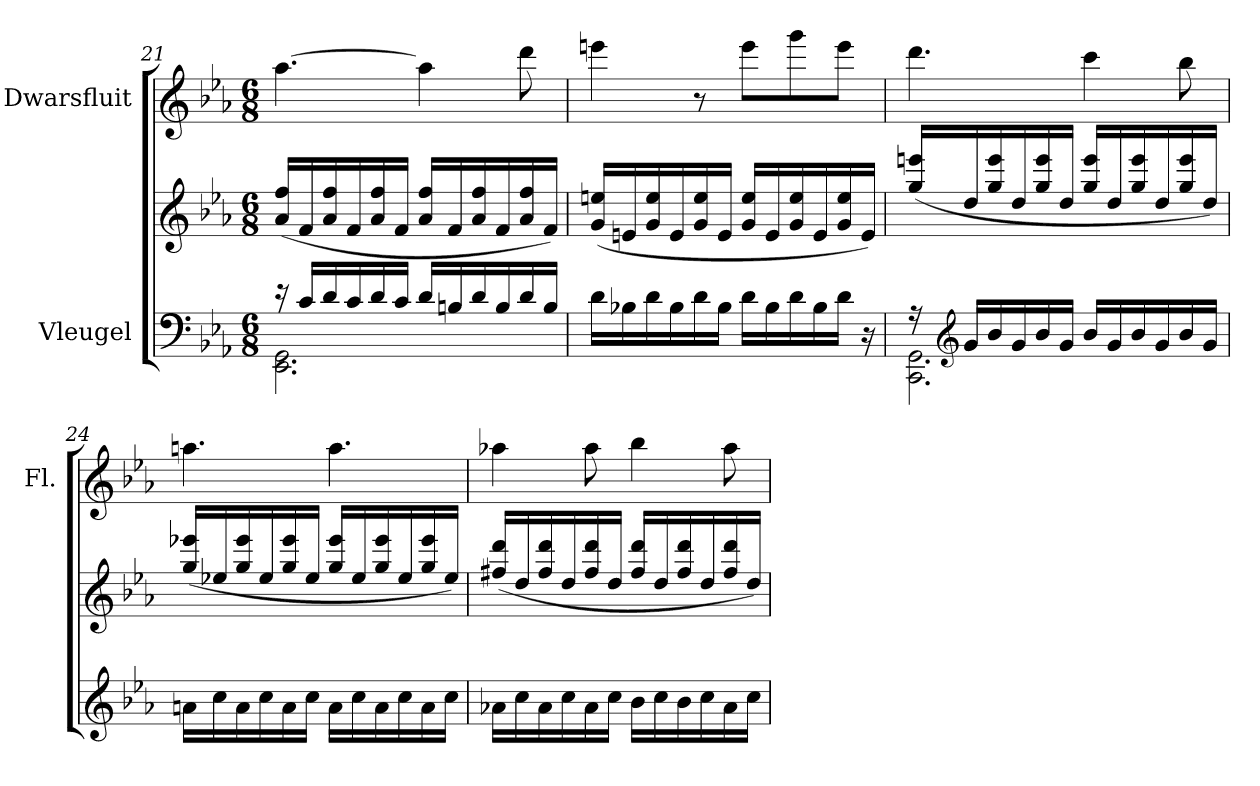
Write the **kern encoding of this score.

**kern	**kern	**kern
*part2	*part2	*part1
*staff3	*staff2	*staff1
*I"Vleugel	*	*I"Dwarsfluit
*	*	*I'Fl.
*clefF4	*clefG2	*clefG2
*k[b-e-a-]	*k[b-e-a-]	*k[b-e-a-]
*M6/8	*M6/8	*M6/8
=21	=21	=21
*^	*	*
16r	2.EE-\ 2.GG\	(>16a-/ 16ff/LL	[4.aa-\
16c/LL	.	16f/	.
16d/	.	16a-/ 16ff/	.
16c/	.	16f/	.
16d/	.	16a-/ 16ff/	.
16c/JJ	.	16f/JJ	.
16d/LL	.	16a-/ 16ff/LL	4aa-\]
16Bn/	.	16f/	.
16d/	.	16a-/ 16ff/	.
16B/	.	16f/	.
16d/	.	16a-/ 16ff/	8ddd\
16B/JJ	.	16f/JJ)	.
*v	*v	*	*
!!LO:PB:g=z
=22	=22	=22
16d\LL	(>16g/ 16een/LL	4eeen\
16B-X\	16en/	.
16d\	16g/ 16ee/	.
16B-\	16e/	.
16d\	16g/ 16ee/	8r
16B-\JJ	16e/JJ	.
*	*	*MM60
16d\LL	16g/ 16ee/LL	8eee\L
16B-\	16e/	.
16d\	16g/ 16ee/	8ggg\
16B-\	16e/	.
16d\JJ	16g/ 16ee/	8eee\J
16r	16e/JJ)	.
=23	=23	=23
*	*	*MM99
*^	*	*
16r	2.CC\ 2.GG\	(16gg/ 16eeen/LL	4.ddd\
*clefG2	*	*	*
16g/LL	.	16dd/	.
16b-/	.	16gg/ 16eee/	.
16g/	.	16dd/	.
16b-/	.	16gg/ 16eee/	.
16g/JJ	.	16dd/JJ	.
16b-/LL	.	16gg/ 16eee/LL	4ccc\
16g/	.	16dd/	.
16b-/	.	16gg/ 16eee/	.
16g/	.	16dd/	.
16b-/	.	16gg/ 16eee/	8bb-\
16g/JJ	.	16dd/JJ)	.
*v	*v	*	*
=24	=24	=24
16an\LL	(16gg/ 16eee-X/LL	4.aan\
16cc\	16ee-X/	.
16a\	16gg/ 16eee-/	.
16cc\	16ee-/	.
16a\	16gg/ 16eee-/	.
16cc\JJ	16ee-/JJ	.
16a\LL	16gg/ 16eee-/LL	4.aa\
16cc\	16ee-/	.
16a\	16gg/ 16eee-/	.
16cc\	16ee-/	.
16a\	16gg/ 16eee-/	.
16cc\JJ	16ee-/JJ)	.
!!LO:LB:g=z
=25	=25	=25
16a-X\LL	(16ff#X/ 16ddd/LL	4aa-X\
16cc\	16dd/	.
16a-\	16ff#/ 16ddd/	.
16cc\	16dd/	.
16a-\	16ff#/ 16ddd/	8aa-\
16cc\JJ	16dd/JJ	.
16b-\LL	16ff#/ 16ddd/LL	4bb-\
16cc\	16dd/	.
16b-\	16ff#/ 16ddd/	.
16cc\	16dd/	.
16a-\	16ff#/ 16ddd/	8aa-\
16cc\JJ	16dd/JJ)	.
=	=	=
*-	*-	*-
